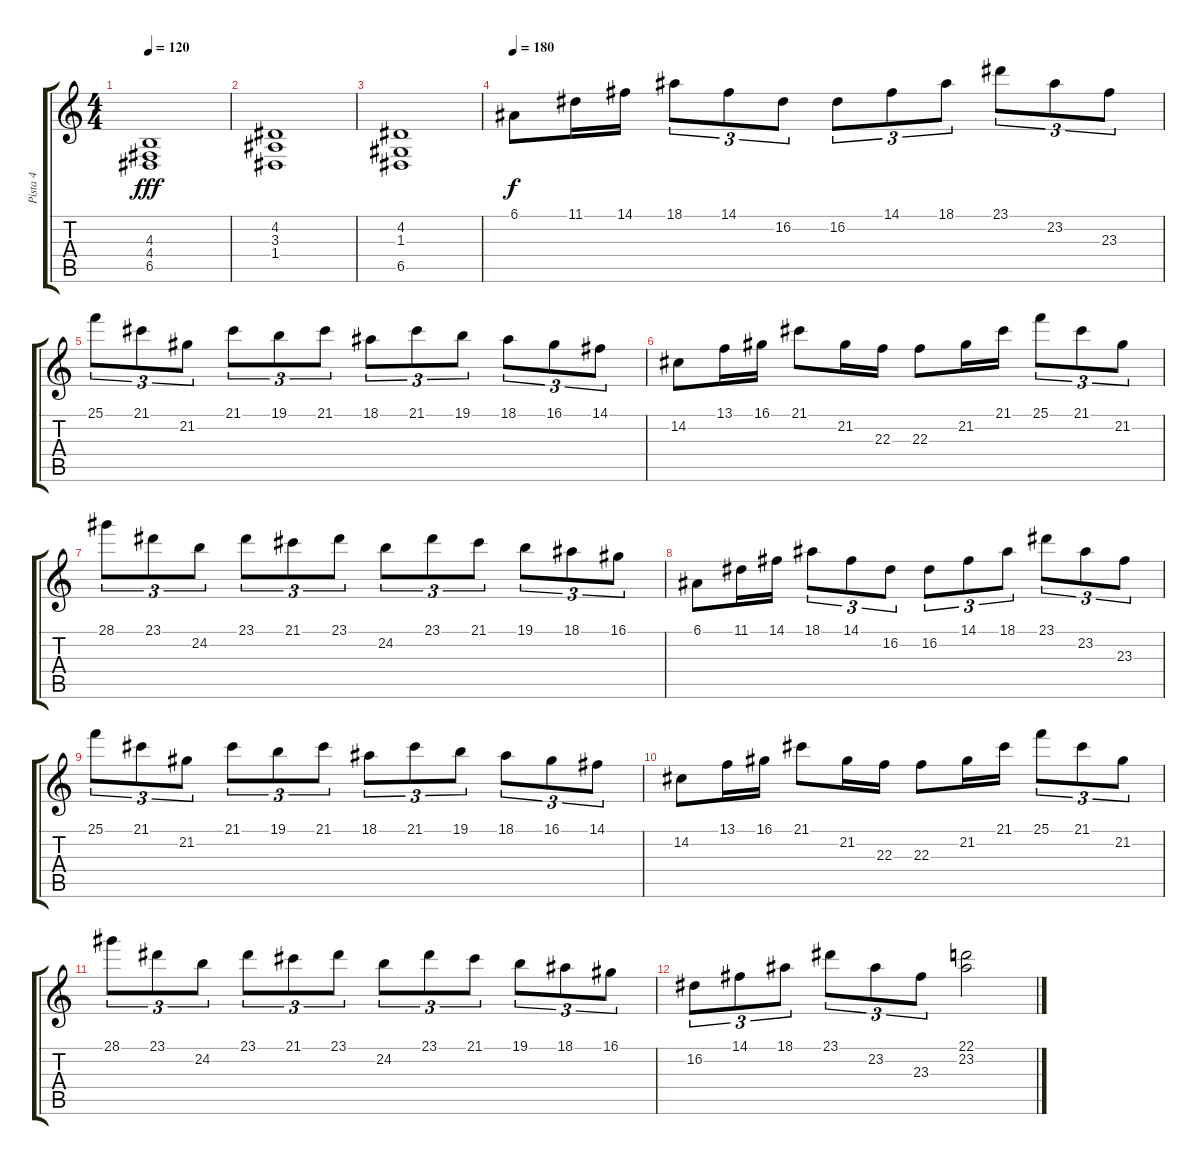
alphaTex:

\track ("Pista 4" "Pista 4") {instrument timpani}
\staff {score tabs}
\tuning (E4 B3 G3 D3 A2 E2) {hide}
\ts (4 4)
\tempo 120
\clef g2
\ks c
(4.3 4.4 6.5).1{dy fff} |
(4.2 3.3 1.4).1 |
(4.2 1.3 6.5).1 |
\tempo 180
6.1.8{dy f volume 16 balance 16 instrument churchorgan} 11.1.16 14.1.16 18.1.8{tu (3 2)} 14.1.8{tu (3 2)} 16.2.8{tu (3 2)} 16.2.8{tu (3 2)} 14.1.8{tu (3 2)} 18.1.8{tu (3 2)} 23.1.8{tu (3 2)} 23.2.8{tu (3 2)} 23.3.8{tu (3 2)} |
25.1.8{tu (3 2)} 21.1.8{tu (3 2)} 21.2.8{tu (3 2)} 21.1.8{tu (3 2)} 19.1.8{tu (3 2)} 21.1.8{tu (3 2)} 18.1.8{tu (3 2)} 21.1.8{tu (3 2)} 19.1.8{tu (3 2)} 18.1.8{tu (3 2)} 16.1.8{tu (3 2)} 14.1.8{tu (3 2)} |
14.2.8 13.1.16 16.1.16 21.1.8 21.2.16 22.3.16 22.3.8 21.2.16 21.1.16 25.1.8{tu (3 2)} 21.1.8{tu (3 2)} 21.2.8{tu (3 2)} |
28.1.8{tu (3 2)} 23.1.8{tu (3 2)} 24.2.8{tu (3 2)} 23.1.8{tu (3 2)} 21.1.8{tu (3 2)} 23.1.8{tu (3 2)} 24.2.8{tu (3 2)} 23.1.8{tu (3 2)} 21.1.8{tu (3 2)} 19.1.8{tu (3 2)} 18.1.8{tu (3 2)} 16.1.8{tu (3 2)} |
6.1.8 11.1.16 14.1.16 18.1.8{tu (3 2)} 14.1.8{tu (3 2)} 16.2.8{tu (3 2)} 16.2.8{tu (3 2)} 14.1.8{tu (3 2)} 18.1.8{tu (3 2)} 23.1.8{tu (3 2)} 23.2.8{tu (3 2)} 23.3.8{tu (3 2)} |
25.1.8{tu (3 2)} 21.1.8{tu (3 2)} 21.2.8{tu (3 2)} 21.1.8{tu (3 2)} 19.1.8{tu (3 2)} 21.1.8{tu (3 2)} 18.1.8{tu (3 2)} 21.1.8{tu (3 2)} 19.1.8{tu (3 2)} 18.1.8{tu (3 2)} 16.1.8{tu (3 2)} 14.1.8{tu (3 2)} |
14.2.8 13.1.16 16.1.16 21.1.8 21.2.16 22.3.16 22.3.8 21.2.16 21.1.16 25.1.8{tu (3 2)} 21.1.8{tu (3 2)} 21.2.8{tu (3 2)} |
28.1.8{tu (3 2)} 23.1.8{tu (3 2)} 24.2.8{tu (3 2)} 23.1.8{tu (3 2)} 21.1.8{tu (3 2)} 23.1.8{tu (3 2)} 24.2.8{tu (3 2)} 23.1.8{tu (3 2)} 21.1.8{tu (3 2)} 19.1.8{tu (3 2)} 18.1.8{tu (3 2)} 16.1.8{tu (3 2)} |
16.2.8{tu (3 2)} 14.1.8{tu (3 2)} 18.1.8{tu (3 2)} 23.1.8{tu (3 2)} 23.2.8{tu (3 2)} 23.3.8{tu (3 2)} (22.1 23.2).2
